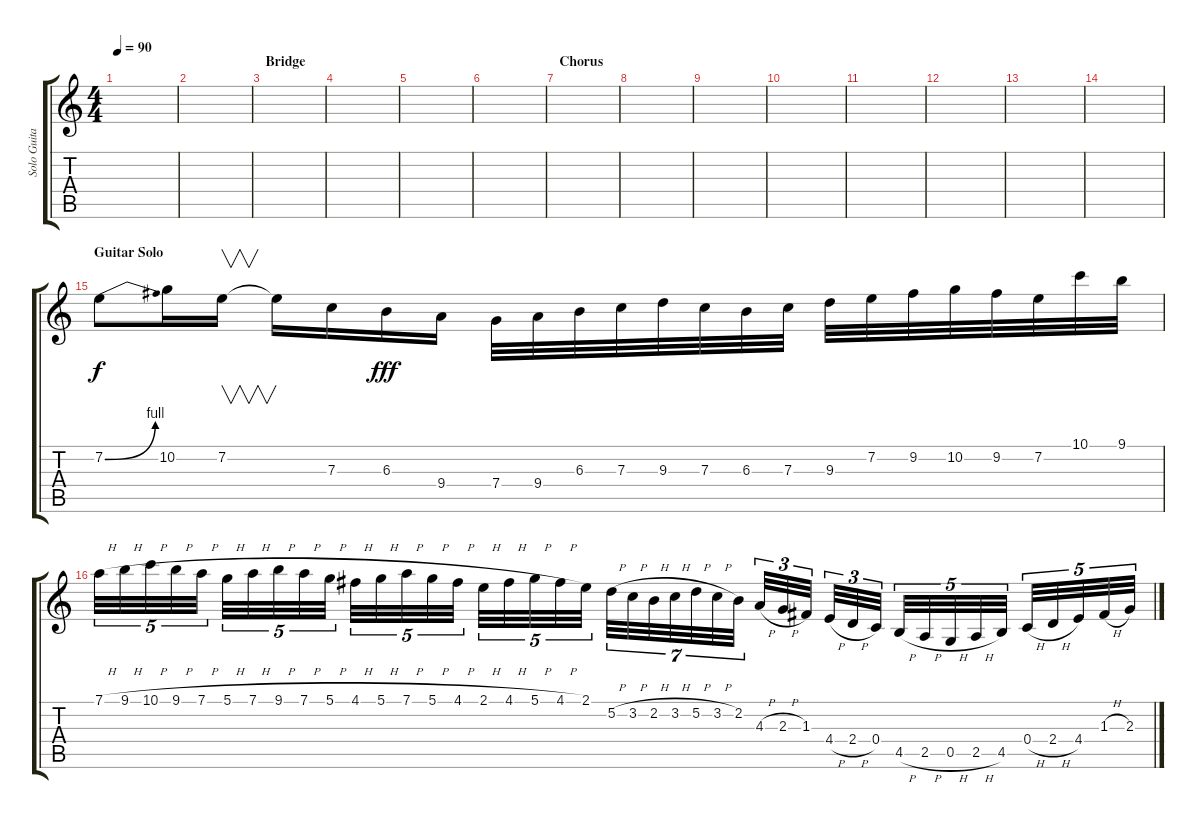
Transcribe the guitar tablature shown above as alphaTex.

\track ("Solo Guitar" "Solo Guita") {instrument overdrivenguitar}
\staff {score tabs}
\tuning (D4 A3 F3 C3 G2 C2) {hide}
\ts (4 4)
\tempo 90
\clef g2
\ks c
|
|
\section ("" "Bridge")
|
|
|
|
\section ("" "Chorus")
|
|
|
|
|
|
|
|
\section ("" "Guitar Solo")
7.2{be (bend 0 0 60 4)}.8 10.2.16 7.2.16{v} 7.2{t}.16{dy f} 7.3.16 6.3.16{dy fff} 9.4.16 7.4.32 9.4.32 6.3.32 7.3.32 9.3.32 7.3.32 6.3.32 7.3.32 9.3.32 7.2.32 9.2.32 10.2.32 9.2.32 7.2.32 10.1.32 9.1.32 |
7.1{h}.32{tu (5 4)} 9.1{h}.32{tu (5 4)} 10.1{h}.32{tu (5 4)} 9.1{h}.32{tu (5 4)} 7.1{h}.32{tu (5 4)} 5.1{h}.32{tu (5 4)} 7.1{h}.32{tu (5 4)} 9.1{h}.32{tu (5 4)} 7.1{h}.32{tu (5 4)} 5.1{h}.32{tu (5 4)} 4.1{h}.32{tu (5 4)} 5.1{h}.32{tu (5 4)} 7.1{h}.32{tu (5 4)} 5.1{h}.32{tu (5 4)} 4.1{h}.32{tu (5 4)} 2.1{h}.32{tu (5 4)} 4.1{h}.32{tu (5 4)} 5.1{h}.32{tu (5 4)} 4.1{h}.32{tu (5 4)} 2.1.32{tu (5 4)} 5.2{h}.32{tu (7 4)} 3.2{h}.32{tu (7 4)} 2.2{h}.32{tu (7 4)} 3.2{h}.32{tu (7 4)} 5.2{h}.32{tu (7 4)} 3.2{h}.32{tu (7 4)} 2.2.32{tu (7 4)} 4.3{h}.32{tu (3 2)} 2.3{h}.32{tu (3 2)} 1.3.32{tu (3 2)} 4.4{h}.32{tu (3 2)} 2.4{h}.32{tu (3 2)} 0.4.32{tu (3 2)} 4.5{h}.32{tu (5 4)} 2.5{h}.32{tu (5 4)} 0.5{h}.32{tu (5 4)} 2.5{h}.32{tu (5 4)} 4.5.32{tu (5 4)} 0.4{h}.32{tu (5 4)} 2.4{h}.32{tu (5 4)} 4.4.32{tu (5 4)} 1.3{h}.32{tu (5 4)} 2.3.32{tu (5 4)}
